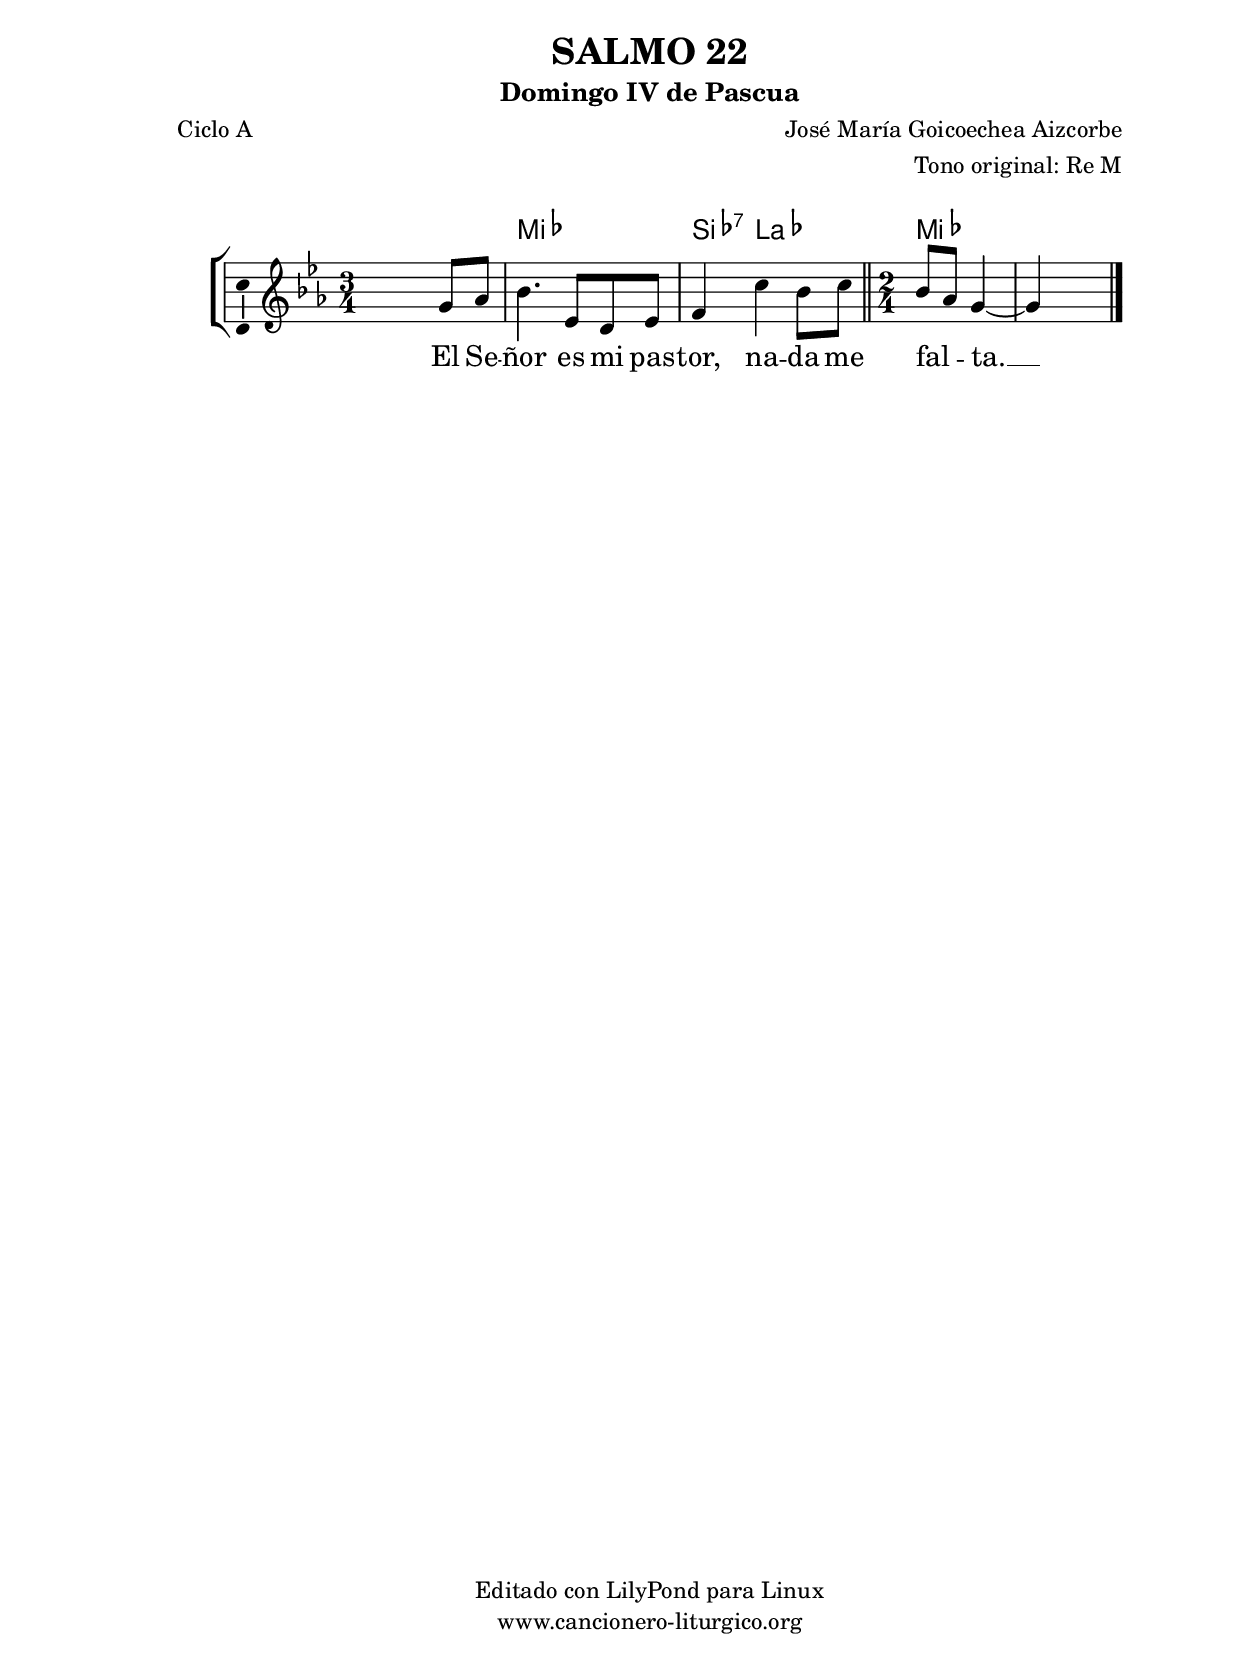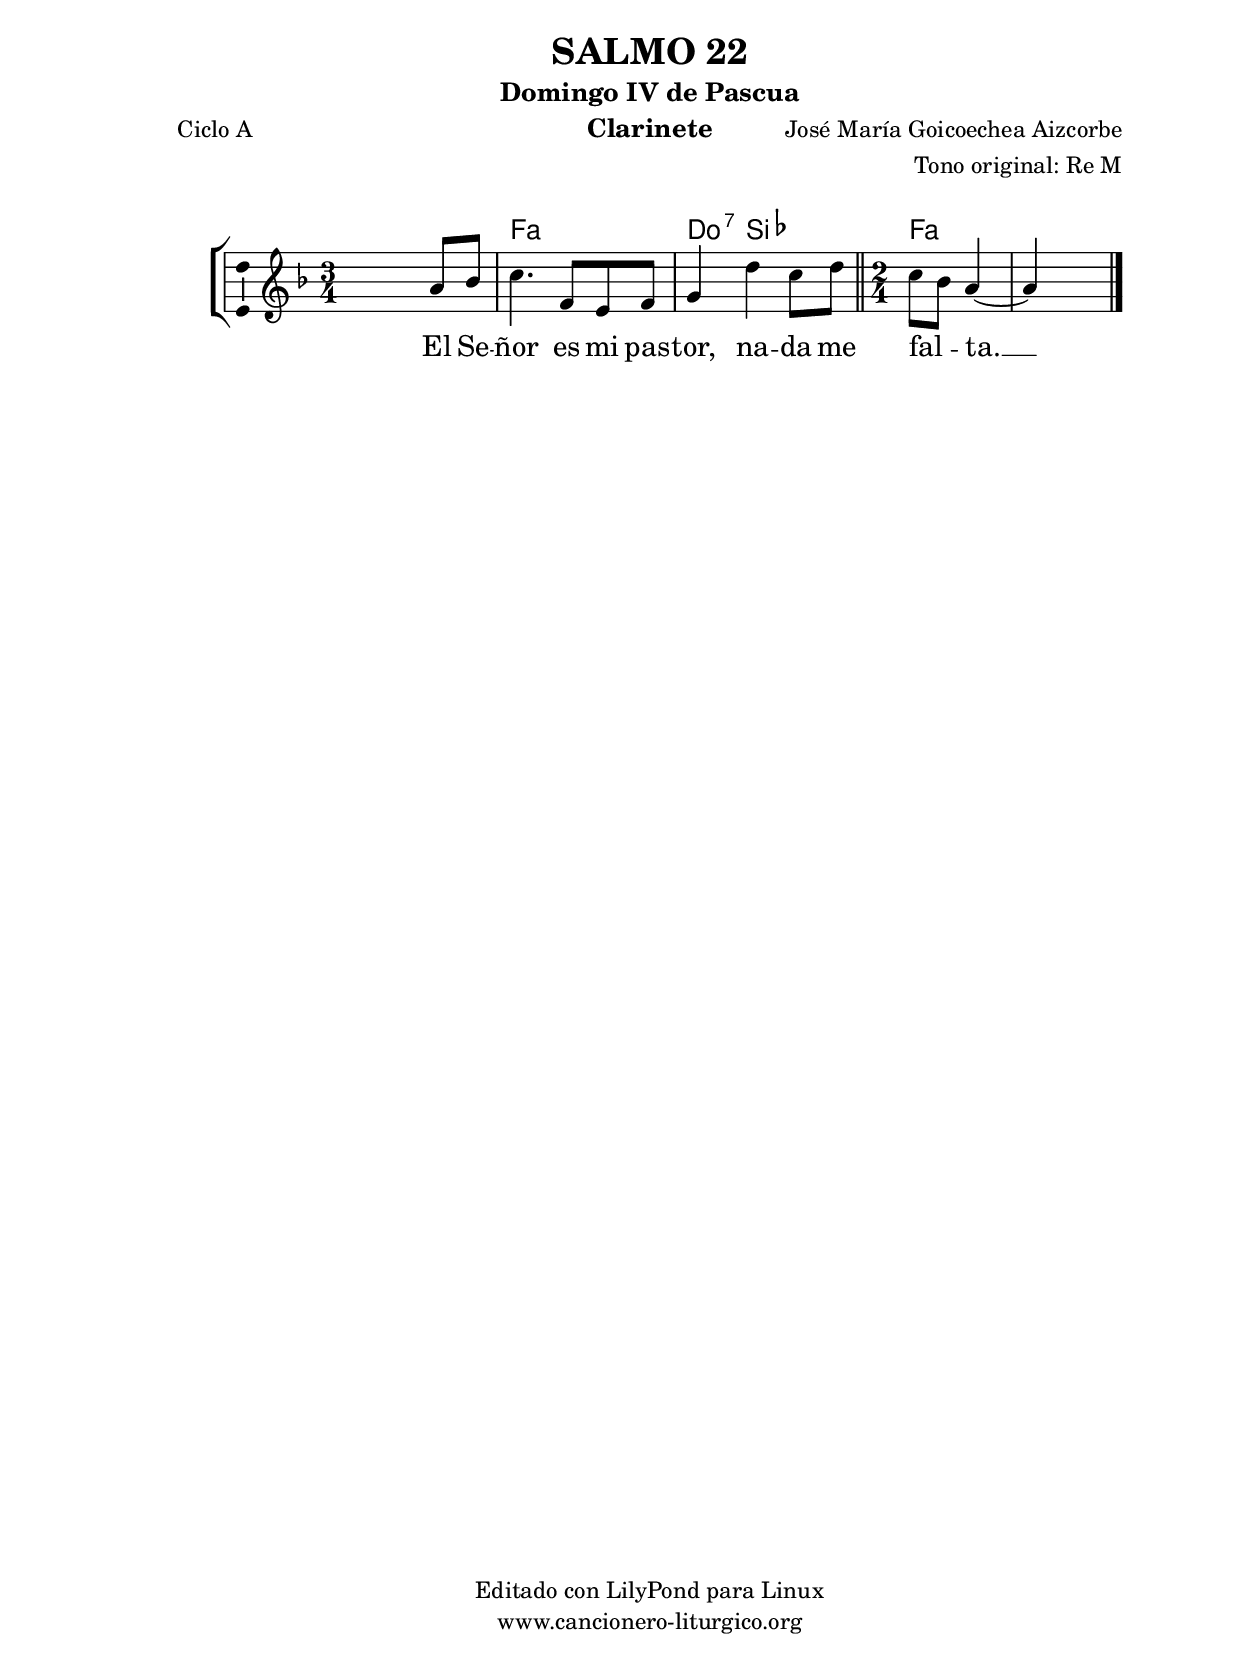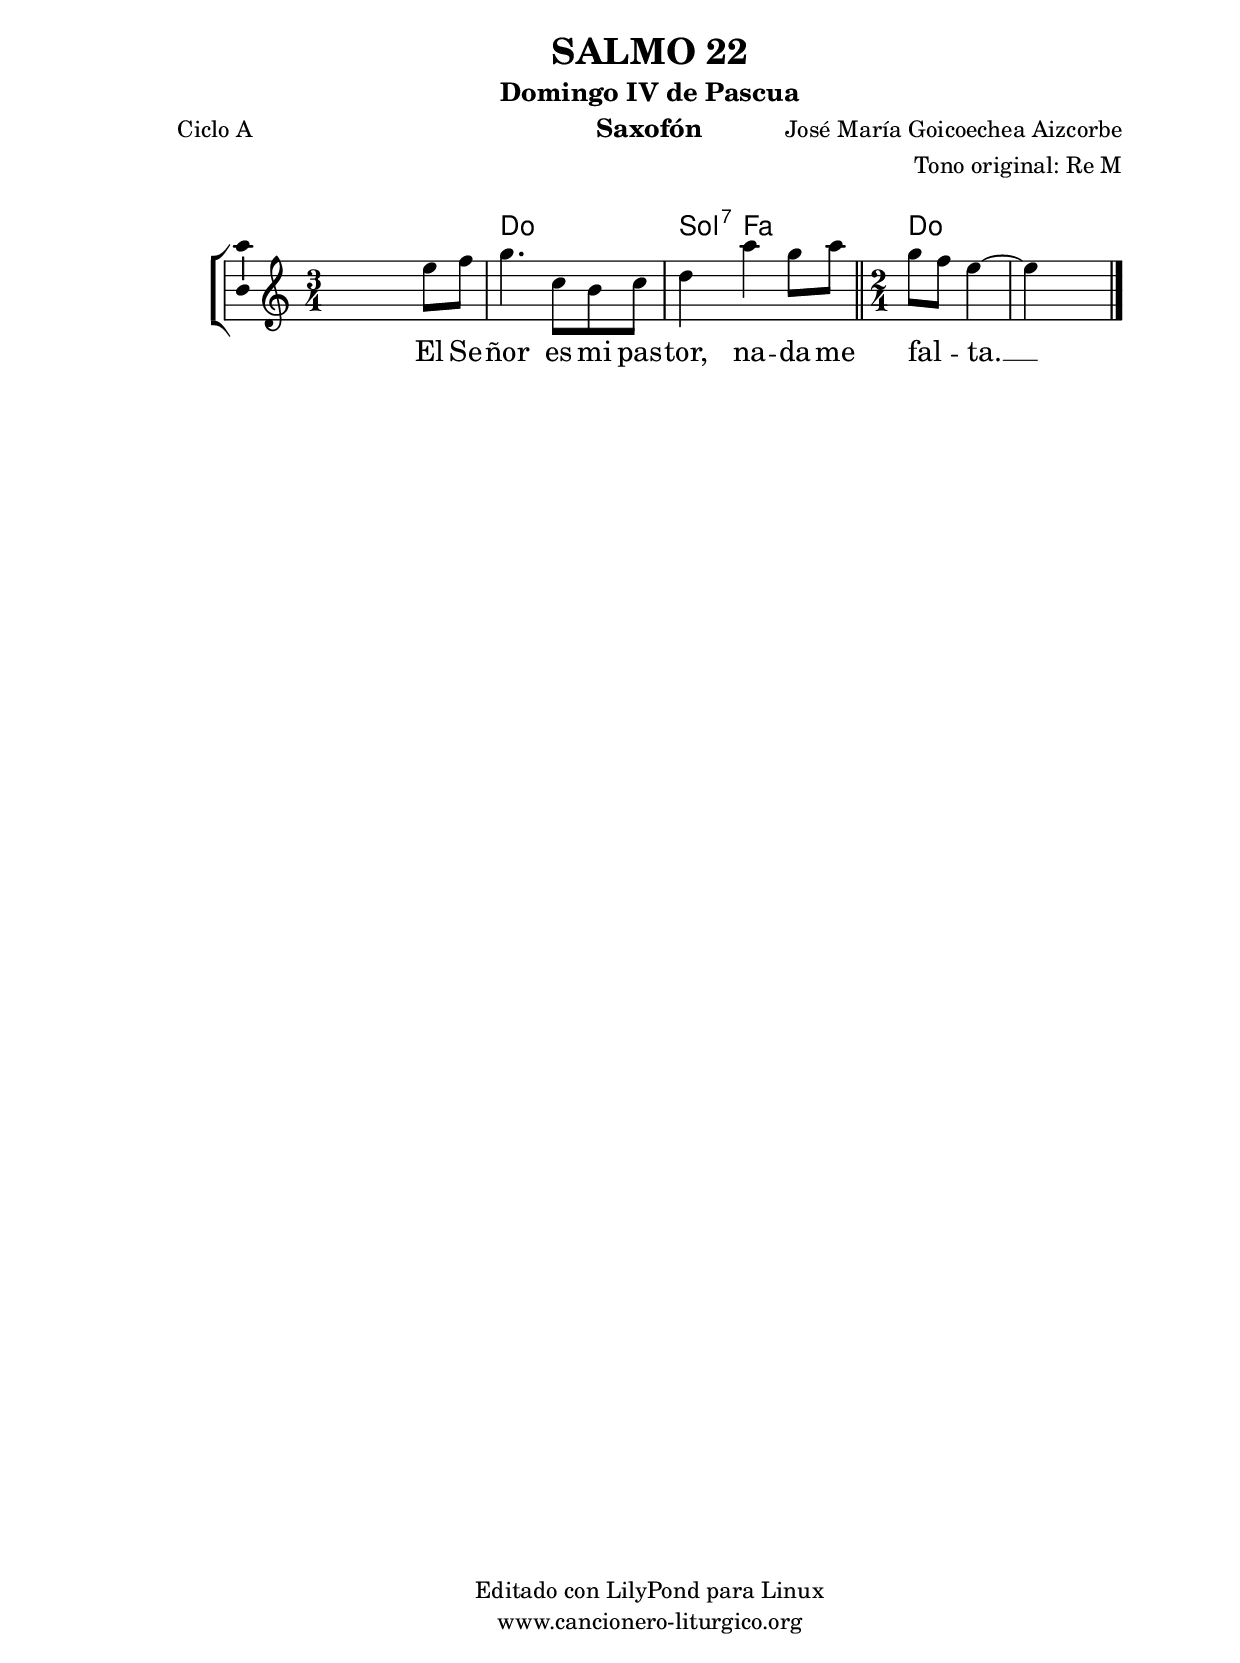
%
%para convertir .midi en .wav:
%timidity filename.midi -Ow -o finename.wav
%
%
%Para convertir de .wav a .mp3:
%lame -h -m j filename.wav
%
%
%para escuchar el midi:
%timidity nombrefichero.midi
%


%versión de lilypond para la que se ha escrito esta partitura:
\version "2.16.0"

	%Tamaño papel
	#(set-default-paper-size "a4")
	%Tamaño partitura
	#(set-global-staff-size 20)
	%No responde al pulsar sobre una nota
	#(ly:set-option 'point-and-click #f)

%parámetros del encabezamiento:
\header {
	title = "SALMO 22"
	subtitle = "Domingo IV de Pascua"
	composer = "José María Goicoechea Aizcorbe"
	poet = "Ciclo A"
	meter = ""
	arranger = "Tono original: Re M"
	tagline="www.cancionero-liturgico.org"
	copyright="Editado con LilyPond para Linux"
	tiempo = "Pascua"
	usos = "Salmo"
	letra = "El Señor es mi pastor, nada me falta."
	}

%parámetros asociados al papel:
\paper  {
	oddHeaderMarkup = \markup {\fill-line { \on-the-fly #not-first-page \fromproperty #'header:title \on-the-fly #not-first-page \fromproperty #'header:composer }}
	evenHeaderMarkup = \markup {\fill-line { \fromproperty #'header:composer \fromproperty #'header:title }}
	#(set-paper-size "a4")
	print-page-number = ##f
	first-page-number = 1
	print-first-page-number = ##f
%	head-separation = 3.0 \cm
	top-margin = 2.0 \cm
	bottom-margin = 0.5\cm
%%%	bottom-margin = -1.0\cm
	left-margin = 3.0 \cm
	line-width = 16.0 \cm 
	indent = 8\mm
	interscoreline = 2.\mm
	between-system-space = 15\mm
%	para que las partituras no llenen la hoja:
	ragged-bottom = ##t
%	idem para la última hoja:
	ragged-last-bottom = ##f
%	para que las partituras llenen el ancho del papel:
	ragged-last = ##f
	after-title-space = 2.5 \cm
%page-count=1
%system-count=8

	%Flexible Vertical Spacing
%	markup-markup-spacing =
%	#'((basic-distance . 15) (minimum-distance . 15) (padding . 3))
	markup-system-spacing =
	#'((basic-distance . 15) (minimum-distance . 15) (padding . 3))
	system-system-spacing =
	#'((basic-distance . 15) (minimum-distance . 15) (padding . 3))
	score-system-spacing =
	#'((basic-distance . 15) (minimum-distance . 15) (padding . 5))
%	top-system-spacing = % header
%	#'((basic-distance . 8) (minimum-distance . 0) (padding . 3))
%	top-markup-spacing =
%	#'((basic-distance . 20) (minimum-distance . 20) (padding . 3))
	last-bottom-spacing = % footer
	#'((basic-distance . 5) (minimum-distance . 5) (padding . 3))
%	score-markup-spacing =
%	#'((basic-distance . 16) (minimum-distance . 13) (padding . 3))

	}


%parámetros que afectan a toda la partitura:
global =  {
	%clave de sol (G):
	\clef G
	%armadura:
	\transpose d ees
	\key d \major
	\tempo 4=100
	\set Score.tempoHideNote = ##t
	}


acordes = {
	\italianChords
	\chordmode {
	\transpose d ees
{

s2.
d2. a4:7 g2 d s
	}
	}
}

melodia = 
	\transpose d ees
{
	\relative c'{

\time 3/4
s2 fis8 g
a4. d,8 cis d
e4 b' a8 b

\bar "||"
\time 2/4
a8 g fis4~
fis4 s4

	\bar "|."
	}
	}


texto = \lyricmode {
El Se -- ñor es mi pas -- tor, na -- da me fal -- _ ta. __
	}


acordesStaff = \context ChordNames = acordesStaff <<
	\set chordChanges = ##t
	\acordes
	>>


vozStaff = \context Voice = vozStaff
\with {\consists "Ambitus_engraver"}
<<
%	\set Staff.instrumentName = ""
%	\set Staff.shortInstrumentName = ""
%	\set Staff.midiInstrument = #"clarinet"
%	\set Staff.midiInstrument = #"cello"
%	\set Staff.midiInstrument = #"flute"
	\set Staff.midiInstrument = #"electric guitar (jazz)"
%	\set Staff.midiInstrument = #"english horn"
%	\set Staff.midiInstrument = #"violin"
%	\set Staff.midiInstrument = #"glockenspiel"
	\set Staff.midiMinimumVolume = #0.7
	\set Staff.midiMaximumVolume = #0.9
	\global
	\melodia
	>>


textoStaff = \context Lyrics = textoStaff <<
	\lyricsto vozStaff \texto
	>>

\book {
	\score {
		\context ChoirStaff {
			\override StaffGroup.SystemStartBracket #'collapse-height = #1
			\override Score.SystemStartBar #'collapse-height = #1
			<<
			\acordesStaff
			\vozStaff
			\textoStaff
			>>
			}
		\layout {
	    		\context {
				\Lyrics
				\override LyricText #'font-size = #2
				}
	   		 \context {
				\Score
				%fontSize = #3
				\override StaffSymbol #'staff-space = #(magstep +3)
				%\override Beam #'thickness = #0.55
				%\override SpacingSpanner #'spacing-increment = #1.0
				%\override Slur #'height-limit = #1.5
				}
			}
		}
	\score {
		\unfoldRepeats
		\context ChoirStaff {
			<<
			\acordesStaff
			\vozStaff
			>>
			}
		\midi {
	  		\context {
	  			\Score
				tempoWholesPerMinute = #(ly:make-moment 70 4)
				}
			}
		}
	}

%Partitura para clarinete
#(define output-suffix "C")
\book {
	\header{
		instrument = "Clarinete"
		}
	\score {
		\context ChoirStaff {
			\override StaffGroup.SystemStartBracket #'collapse-height = #1
			\override Score.SystemStartBar #'collapse-height = #1
\transpose c d
			<<
			\acordesStaff
			\vozStaff
			\textoStaff
			>>
			}
		\layout {
	    		\context {
				\Lyrics
				\override LyricText #'font-size = #2
				}
	   		 \context {
				\Score
				%fontSize = #3
				\override StaffSymbol #'staff-space = #(magstep +3)
				%\override Beam #'thickness = #0.55
				%\override SpacingSpanner #'spacing-increment = #1.0
				%\override Slur #'height-limit = #1.5
				}
			}
		}
	}

%Partitura para saxofón
#(define output-suffix "S")
\book {
	\header{
		instrument = "Saxofón"
		}
	\score {
		\context ChoirStaff {
			\override StaffGroup.SystemStartBracket #'collapse-height = #1
			\override Score.SystemStartBar #'collapse-height = #1
\transpose c a
			<<
			\acordesStaff
			\vozStaff
			\textoStaff
			>>
			}
		\layout {
	    		\context {
				\Lyrics
				\override LyricText #'font-size = #2
				}
	   		 \context {
				\Score
				%fontSize = #3
				\override StaffSymbol #'staff-space = #(magstep +3)
				%\override Beam #'thickness = #0.55
				%\override SpacingSpanner #'spacing-increment = #1.0
				%\override Slur #'height-limit = #1.5
				}
			}
		}
	}

